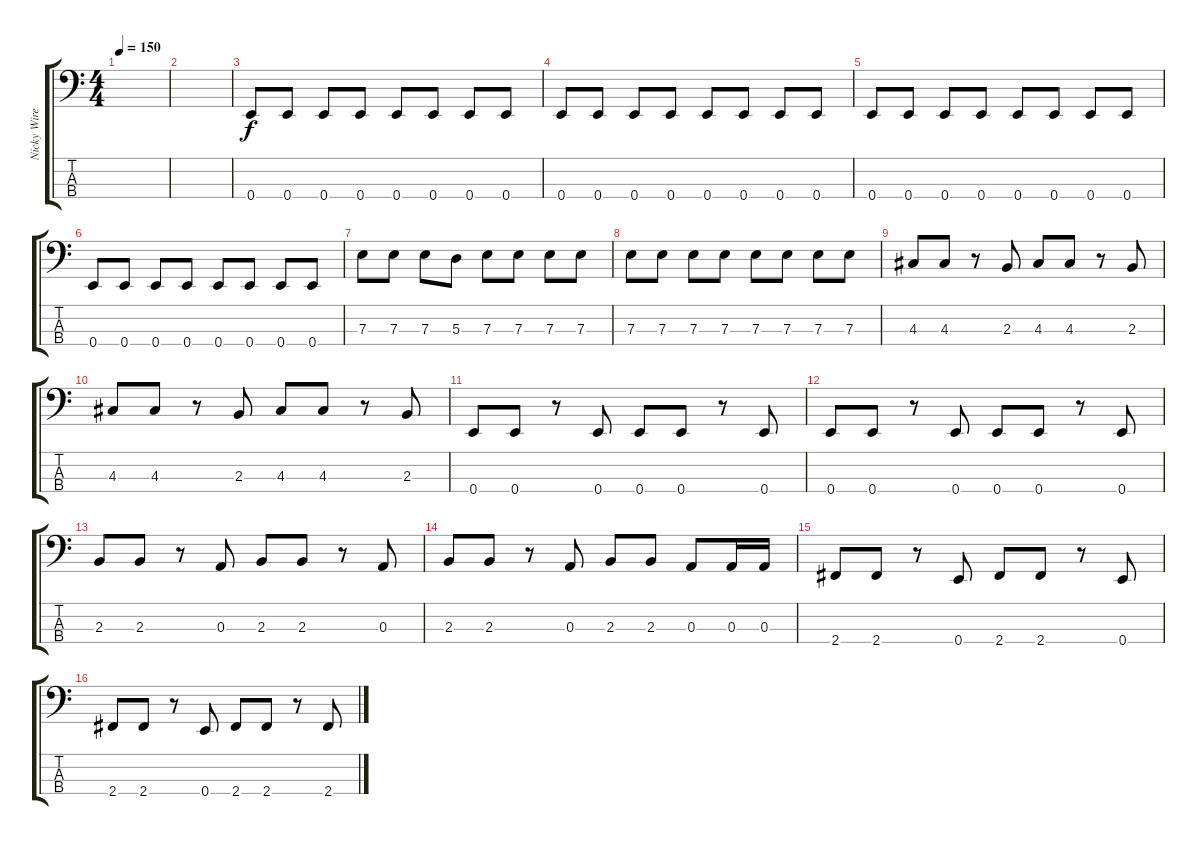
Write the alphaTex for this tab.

\track ("Nicky Wire" "Nicky Wire") {instrument electricbasspick}
\staff {score tabs}
\tuning (G2 D2 A1 E1) {hide}
\ts (4 4)
\tempo 150
\clef f4
\ks c
|
|
0.4.8 0.4.8 0.4.8 0.4.8 0.4.8 0.4.8 0.4.8 0.4.8 |
0.4.8 0.4.8 0.4.8 0.4.8 0.4.8 0.4.8 0.4.8 0.4.8 |
0.4.8 0.4.8 0.4.8 0.4.8 0.4.8 0.4.8 0.4.8 0.4.8 |
0.4.8 0.4.8 0.4.8 0.4.8 0.4.8 0.4.8 0.4.8 0.4.8 |
7.3.8 7.3.8 7.3.8 5.3.8 7.3.8 7.3.8 7.3.8 7.3.8 |
7.3.8 7.3.8 7.3.8 7.3.8 7.3.8 7.3.8 7.3.8 7.3.8 |
4.3.8 4.3.8 r.8 2.3.8 4.3.8 4.3.8 r.8 2.3.8 |
4.3.8 4.3.8 r.8 2.3.8 4.3.8 4.3.8 r.8 2.3.8 |
0.4.8 0.4.8 r.8 0.4.8 0.4.8 0.4.8 r.8 0.4.8 |
0.4.8 0.4.8 r.8 0.4.8 0.4.8 0.4.8 r.8 0.4.8 |
2.3.8 2.3.8 r.8 0.3.8 2.3.8 2.3.8 r.8 0.3.8 |
2.3.8 2.3.8 r.8 0.3.8 2.3.8 2.3.8 0.3.8 0.3.16 0.3.16 |
2.4.8 2.4.8 r.8 0.4.8 2.4.8 2.4.8 r.8 0.4.8 |
2.4.8 2.4.8 r.8 0.4.8 2.4.8 2.4.8 r.8 2.4.8
